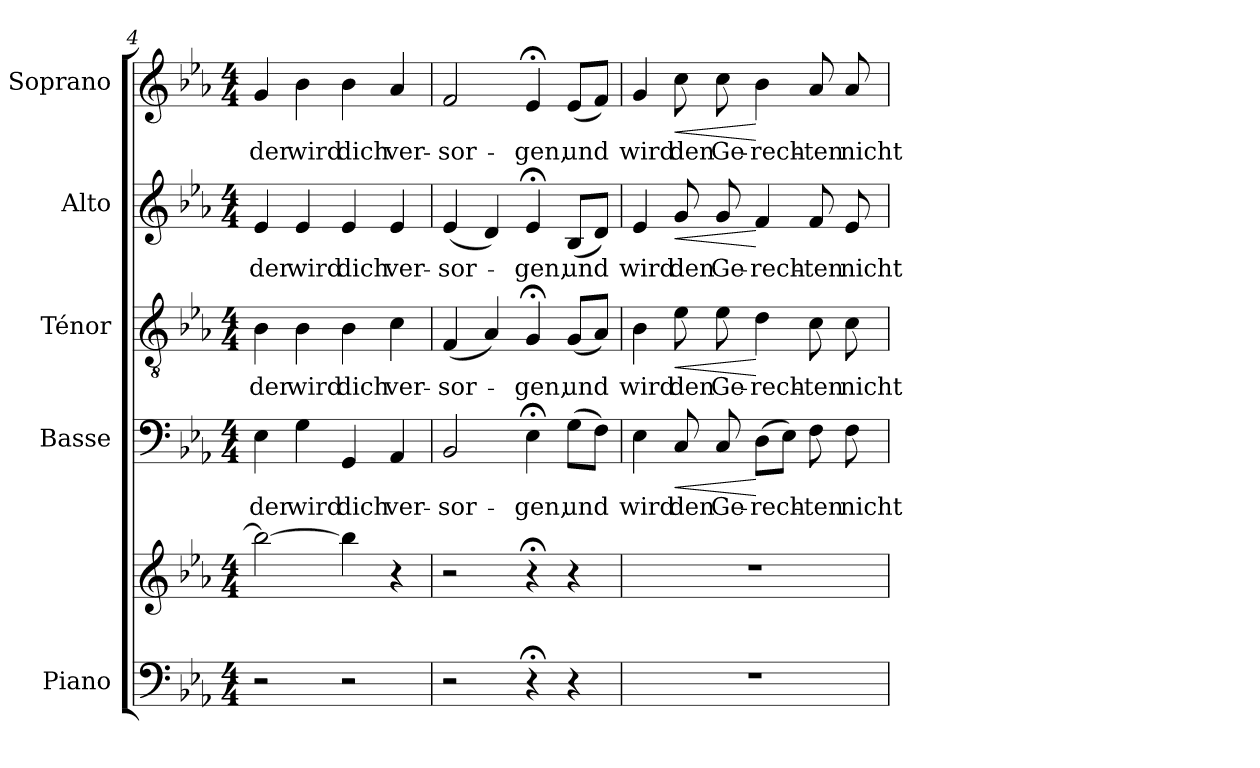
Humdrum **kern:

**kern	**kern	**kern	**text	**dynam	**kern	**text	**dynam	**kern	**text	**dynam	**kern	**text	**dynam
*part5	*part5	*part4	*part4	*part4	*part3	*part3	*part3	*part2	*part2	*part2	*part1	*part1	*part1
*staff6	*staff5	*staff4	*staff4	*staff4	*staff3	*staff3	*staff3	*staff2	*staff2	*staff2	*staff1	*staff1	*staff1
*I"Piano	*	*I"Basse	*	*	*I"Ténor	*	*	*I"Alto	*	*	*I"Soprano	*	*
*I'Pia.	*	*I'B.	*	*	*I'T.	*	*	*I'A.	*	*	*I'S.	*	*
*clefF4	*clefG2	*clefF4	*	*	*clefGv2	*	*	*clefG2	*	*	*clefG2	*	*
*k[b-e-a-]	*k[b-e-a-]	*k[b-e-a-]	*	*	*k[b-e-a-]	*	*	*k[b-e-a-]	*	*	*k[b-e-a-]	*	*
*M4/4	*M4/4	*M4/4	*	*	*M4/4	*	*	*M4/4	*	*	*M4/4	*	*
=4	=4	=4	=4	=4	=4	=4	=4	=4	=4	=4	=4	=4	=4
!	!	!	!LO:LY:b	!	!	!LO:LY:b	!	!	!LO:LY:b	!	!	!LO:LY:b	!
2r	2bb-\_	4E-\	der	.	4B-\	der	.	4e-/	der	.	4g/	der	.
!	!	!	!LO:LY:b	!	!	!LO:LY:b	!	!	!LO:LY:b	!	!	!LO:LY:b	!
.	.	4G\	wird	.	4B-\	wird	.	4e-/	wird	.	4b-\	wird	.
!	!	!	!LO:LY:b	!	!	!LO:LY:b	!	!	!LO:LY:b	!	!	!LO:LY:b	!
2r	4bb-\]	4GG/	dich	.	4B-\	dich	.	4e-/	dich	.	4b-\	dich	.
!	!	!	!LO:LY:b	!	!	!LO:LY:b	!	!	!LO:LY:b	!	!	!LO:LY:b	!
.	4r	4AA-/	ver-	.	4c\	ver-	.	4e-/	ver-	.	4a-/	ver-	.
=5	=5	=5	=5	=5	=5	=5	=5	=5	=5	=5	=5	=5	=5
!	!	!	!LO:LY:b	!	!	!LO:LY:b	!	!	!LO:LY:b	!	!	!LO:LY:b	!
2r	2r	2BB-/	-sor-	.	(>4F/	-sor-	.	(4e-/	-sor-	.	2f/	-sor-	.
.	.	.	.	.	4A-/)	.	.	4d/)	.	.	.	.	.
!	!	!	!LO:LY:b	!	!	!LO:LY:b	!	!	!LO:LY:b	!	!	!LO:LY:b	!
4r;<	4r;<	4E-;<\	-gen,	.	4G;</	-gen,	.	4e-;</	-gen,	.	4e-;</	-gen,	.
!	!	!	!LO:LY:b	!	!	!LO:LY:b	!	!	!LO:LY:b	!	!	!LO:LY:b	!
4r	4r	(8G\L	und	.	(8G/L	und	.	(8B-/L	und	.	(8e-/L	und	.
.	.	8F\J)	.	.	8A-/J)	.	.	8d/J)	.	.	8f/J)	.	.
!!LO:LB:g=z
=6	=6	=6	=6	=6	=6	=6	=6	=6	=6	=6	=6	=6	=6
!	!	!	!LO:LY:b	!	!	!LO:LY:b	!	!	!LO:LY:b	!	!	!LO:LY:b	!
1r	1r	4E-\	wird	.	4B-\	wird	.	4e-/	wird	.	4g/	wird	.
!	!	!	!LO:LY:b	!LO:HP:b	!	!LO:LY:b	!LO:HP:b	!	!LO:LY:b	!LO:HP:b	!	!LO:LY:b	!LO:HP:b
.	.	8C/	den	<	8e-\	den	<	8g/	den	<	8cc\	den	<
!	!	!	!LO:LY:b	!	!	!LO:LY:b	!	!	!LO:LY:b	!	!	!LO:LY:b	!
.	.	8C/	Ge-	.	8e-\	Ge-	.	8g/	Ge-	.	8cc\	Ge-	.
!	!	!	!LO:LY:b	!	!	!LO:LY:b	!	!	!LO:LY:b	!	!	!LO:LY:b	!
.	.	(8D\L	-rech-	[	4d\	-rech-	[	4f/	-rech-	[	4b-\	-rech-	[
.	.	8E-\J)	.	.	.	.	.	.	.	.	.	.	.
!	!	!	!LO:LY:b	!	!	!LO:LY:b	!	!	!LO:LY:b	!	!	!LO:LY:b	!
.	.	8F\	-ten	.	8c\	-ten	.	8f/	-ten	.	8a-/	-ten	.
!	!	!	!LO:LY:b	!	!	!LO:LY:b	!	!	!LO:LY:b	!	!	!LO:LY:b	!
.	.	8F\	nicht	.	8c\	nicht	.	8e-/	nicht	.	8a-/	nicht	.
=	=	=	=	=	=	=	=	=	=	=	=	=	=
*-	*-	*-	*-	*-	*-	*-	*-	*-	*-	*-	*-	*-	*-
